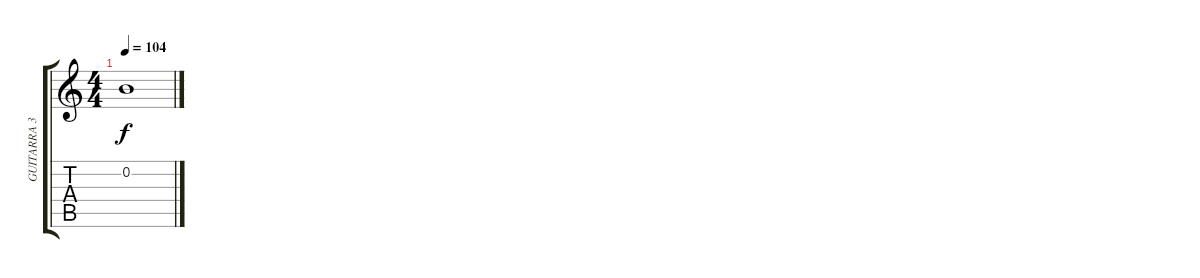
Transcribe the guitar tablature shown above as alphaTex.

\track ("GUITARRA 3" "GUITARRA 3") {instrument distortionguitar}
\staff {score tabs}
\tuning (E4 B3 G3 D3 A2 E2) {hide}
\ts (4 4)
\tempo 104
\clef g2
\ks c
0.2.1{dy f}
